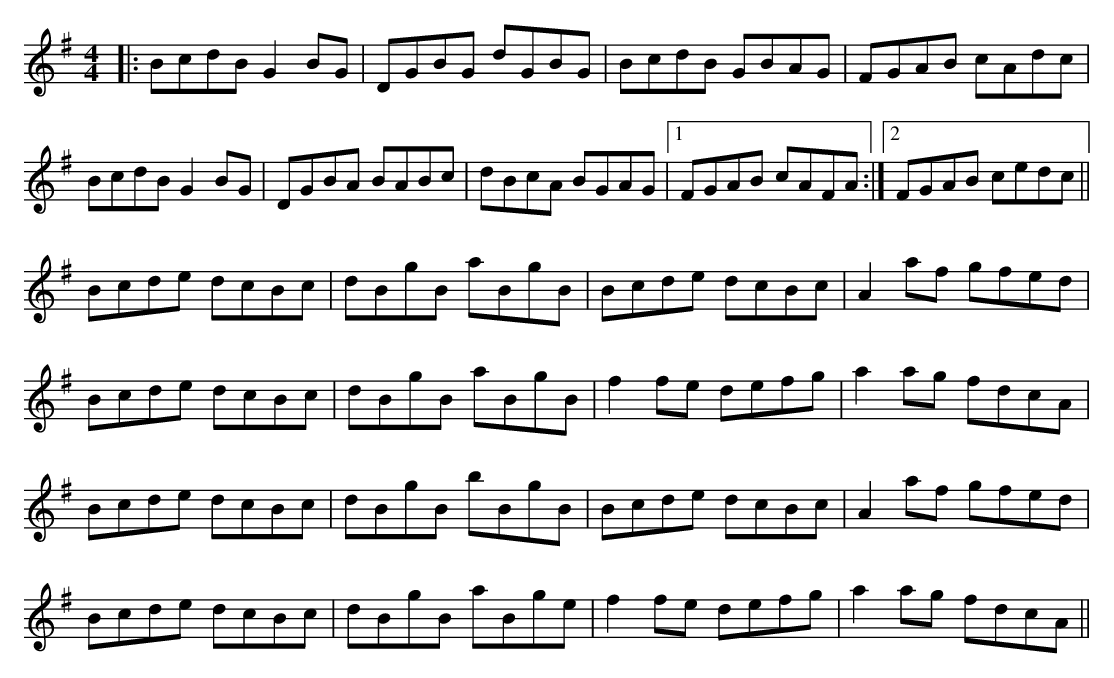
X:1
M:4/4
K:G
|:BcdB G2 BG|DGBG dGBG|BcdB GBAG|FGAB cAdc|
BcdB G2 BG|DGBA BABc|dBcA BGAG|1 FGAB cAFA:|2 FGAB cedc||
Bcde dcBc|dBgB aBgB|Bcde dcBc|A2 af gfed|
Bcde dcBc|dBgB aBgB|f2 fe defg|a2 ag fdcA|
Bcde dcBc|dBgB bBgB|Bcde dcBc|A2 af gfed|
Bcde dcBc|dBgB aBge|f2 fe defg|a2 ag fdcA||
